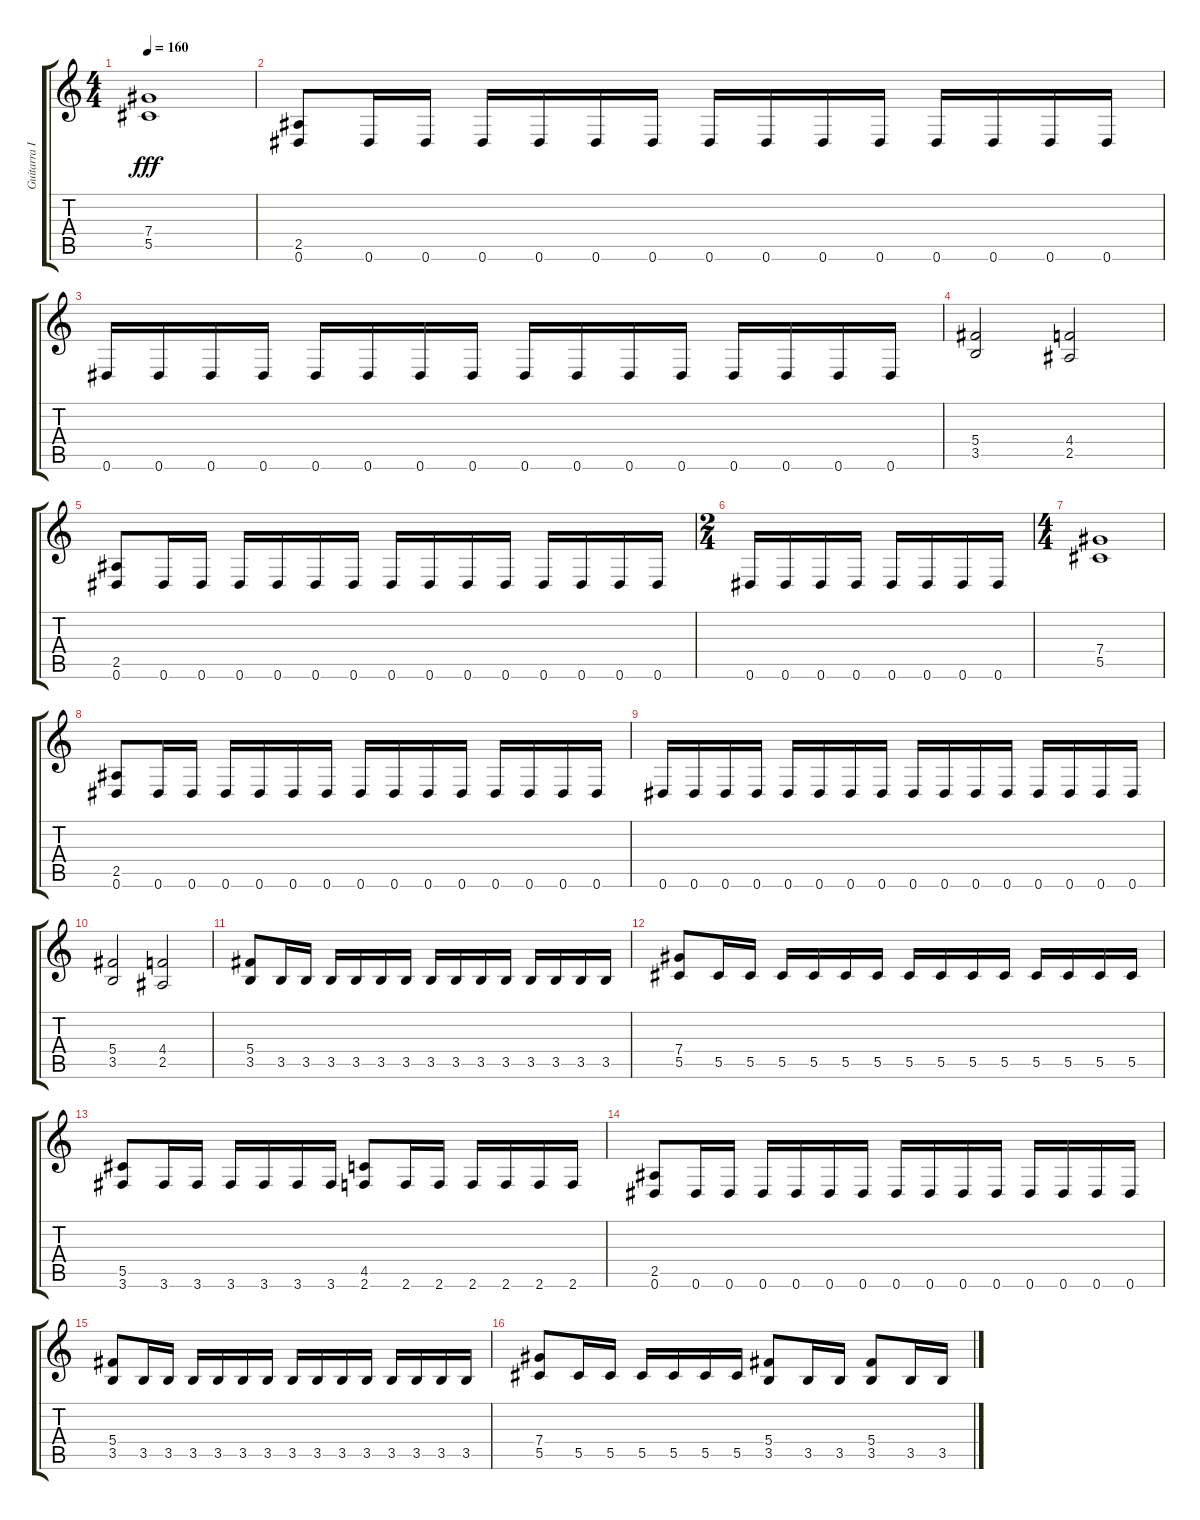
\track ("Guitarra I" "Guitarra I") {instrument distortionguitar}
\staff {score tabs}
\tuning (Eb4 Bb3 Gb3 Db3 Ab2 Eb2) {hide}
\ts (4 4)
\tempo 160
\clef g2
\ks c
(7.4 5.5).1{dy fff} |
(2.5 0.6).8 0.6.16 0.6.16 0.6.16 0.6.16 0.6.16 0.6.16 0.6.16 0.6.16 0.6.16 0.6.16 0.6.16 0.6.16 0.6.16 0.6.16 |
0.6.16 0.6.16 0.6.16 0.6.16 0.6.16 0.6.16 0.6.16 0.6.16 0.6.16 0.6.16 0.6.16 0.6.16 0.6.16 0.6.16 0.6.16 0.6.16 |
(5.4 3.5).2 (4.4 2.5).2 |
(2.5 0.6).8 0.6.16 0.6.16 0.6.16 0.6.16 0.6.16 0.6.16 0.6.16 0.6.16 0.6.16 0.6.16 0.6.16 0.6.16 0.6.16 0.6.16 |
\ts (2 4)
0.6.16 0.6.16 0.6.16 0.6.16 0.6.16 0.6.16 0.6.16 0.6.16 |
\ts (4 4)
(7.4 5.5).1 |
(2.5 0.6).8 0.6.16 0.6.16 0.6.16 0.6.16 0.6.16 0.6.16 0.6.16 0.6.16 0.6.16 0.6.16 0.6.16 0.6.16 0.6.16 0.6.16 |
0.6.16 0.6.16 0.6.16 0.6.16 0.6.16 0.6.16 0.6.16 0.6.16 0.6.16 0.6.16 0.6.16 0.6.16 0.6.16 0.6.16 0.6.16 0.6.16 |
(5.4 3.5).2 (4.4 2.5).2 |
(5.4 3.5).8 3.5.16 3.5.16 3.5.16 3.5.16 3.5.16 3.5.16 3.5.16 3.5.16 3.5.16 3.5.16 3.5.16 3.5.16 3.5.16 3.5.16 |
(7.4 5.5).8 5.5.16 5.5.16 5.5.16 5.5.16 5.5.16 5.5.16 5.5.16 5.5.16 5.5.16 5.5.16 5.5.16 5.5.16 5.5.16 5.5.16 |
(5.5 3.6).8 3.6.16 3.6.16 3.6.16 3.6.16 3.6.16 3.6.16 (4.5 2.6).8 2.6.16 2.6.16 2.6.16 2.6.16 2.6.16 2.6.16 |
(2.5 0.6).8 0.6.16 0.6.16 0.6.16 0.6.16 0.6.16 0.6.16 0.6.16 0.6.16 0.6.16 0.6.16 0.6.16 0.6.16 0.6.16 0.6.16 |
(5.4 3.5).8 3.5.16 3.5.16 3.5.16 3.5.16 3.5.16 3.5.16 3.5.16 3.5.16 3.5.16 3.5.16 3.5.16 3.5.16 3.5.16 3.5.16 |
(7.4 5.5).8 5.5.16 5.5.16 5.5.16 5.5.16 5.5.16 5.5.16 (5.4 3.5).8 3.5.16 3.5.16 (5.4 3.5).8 3.5.16 3.5.16
